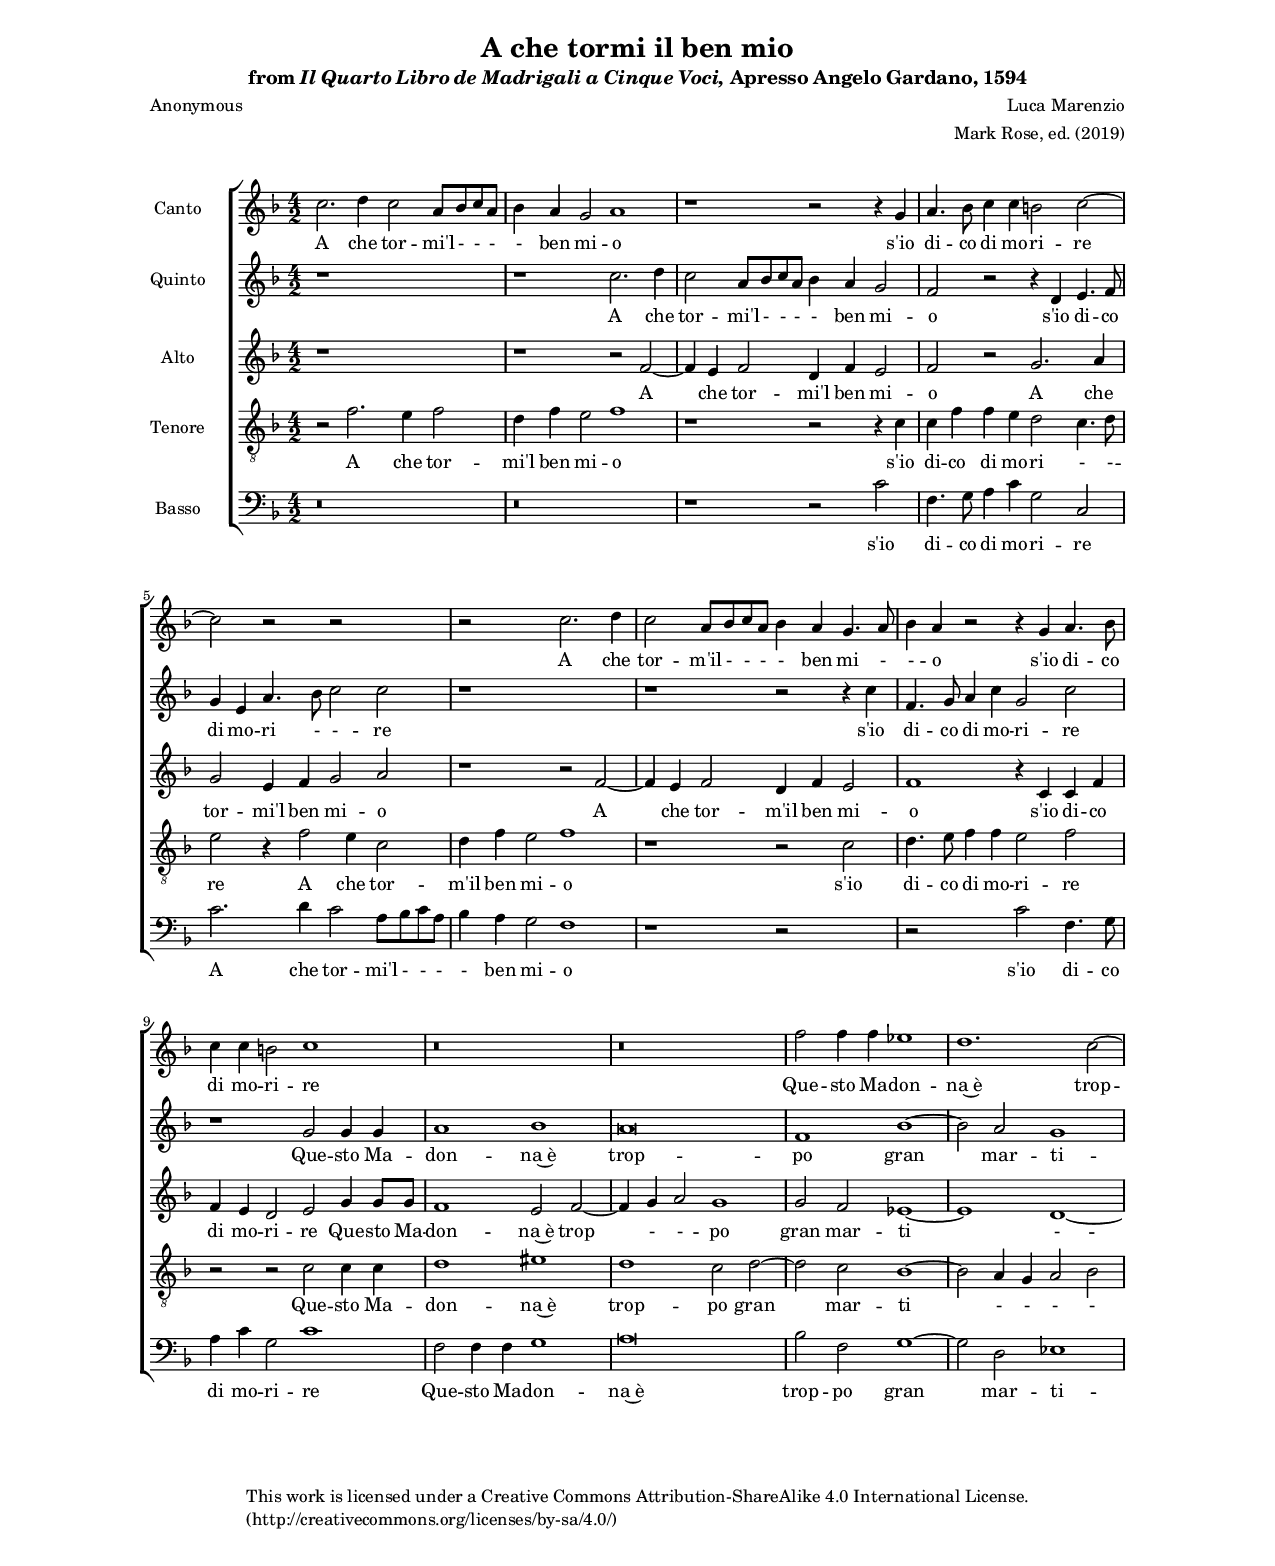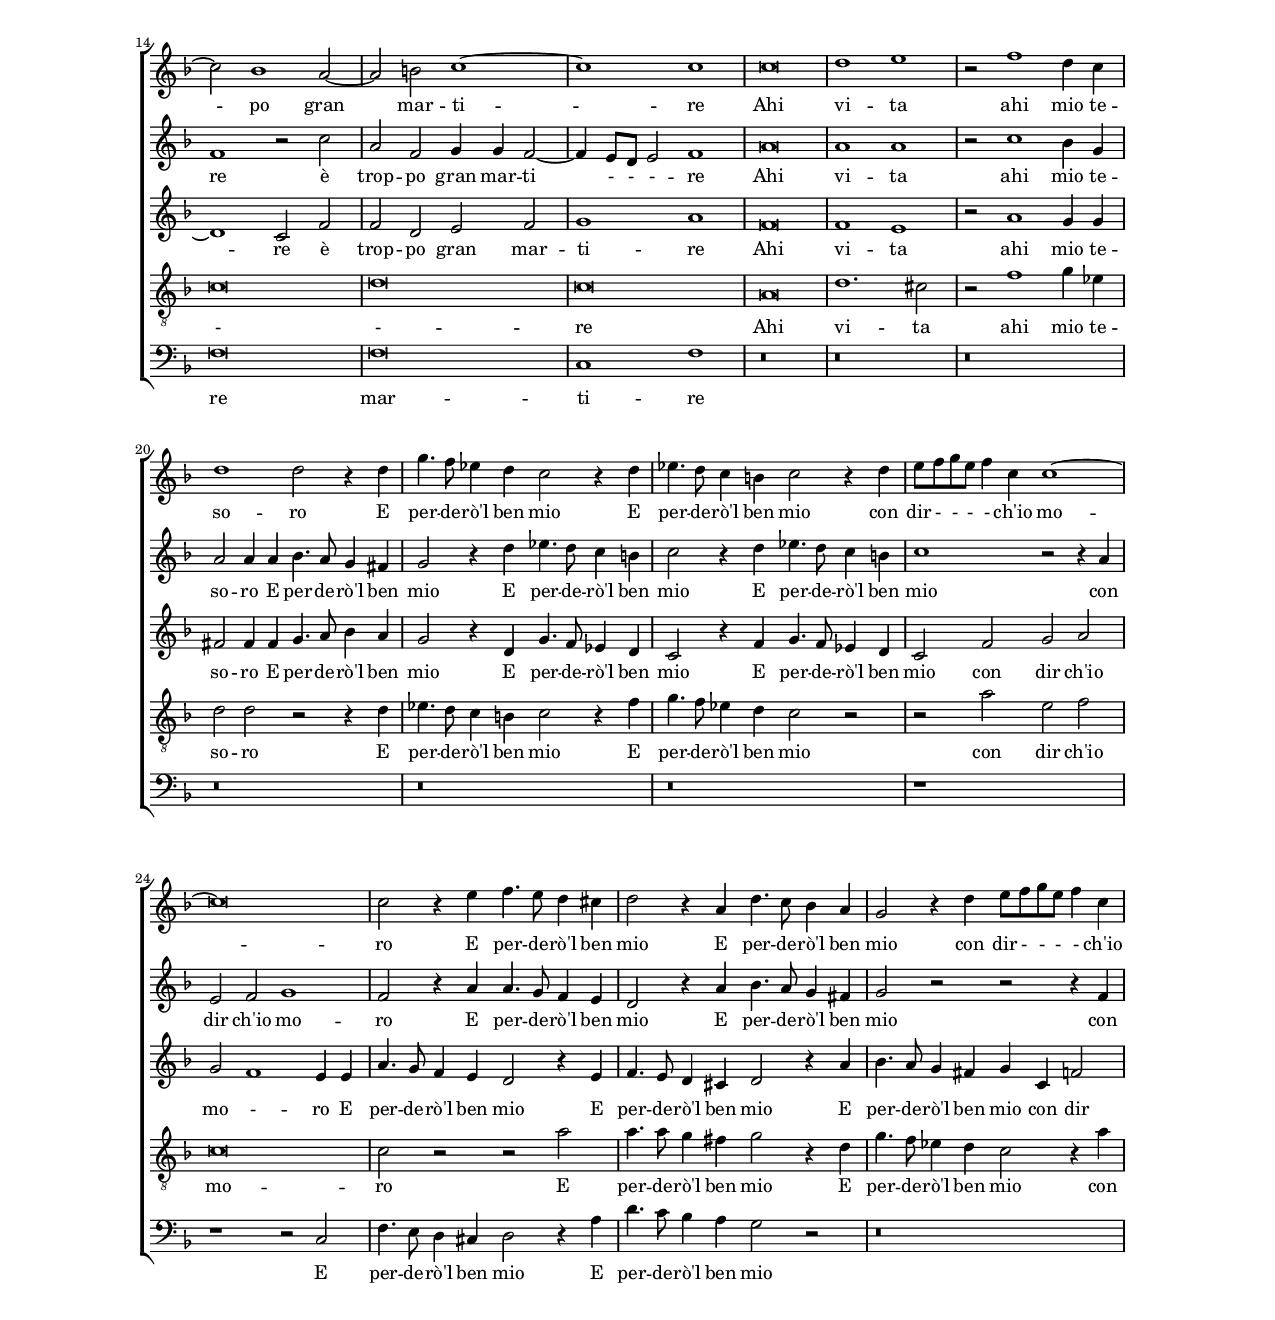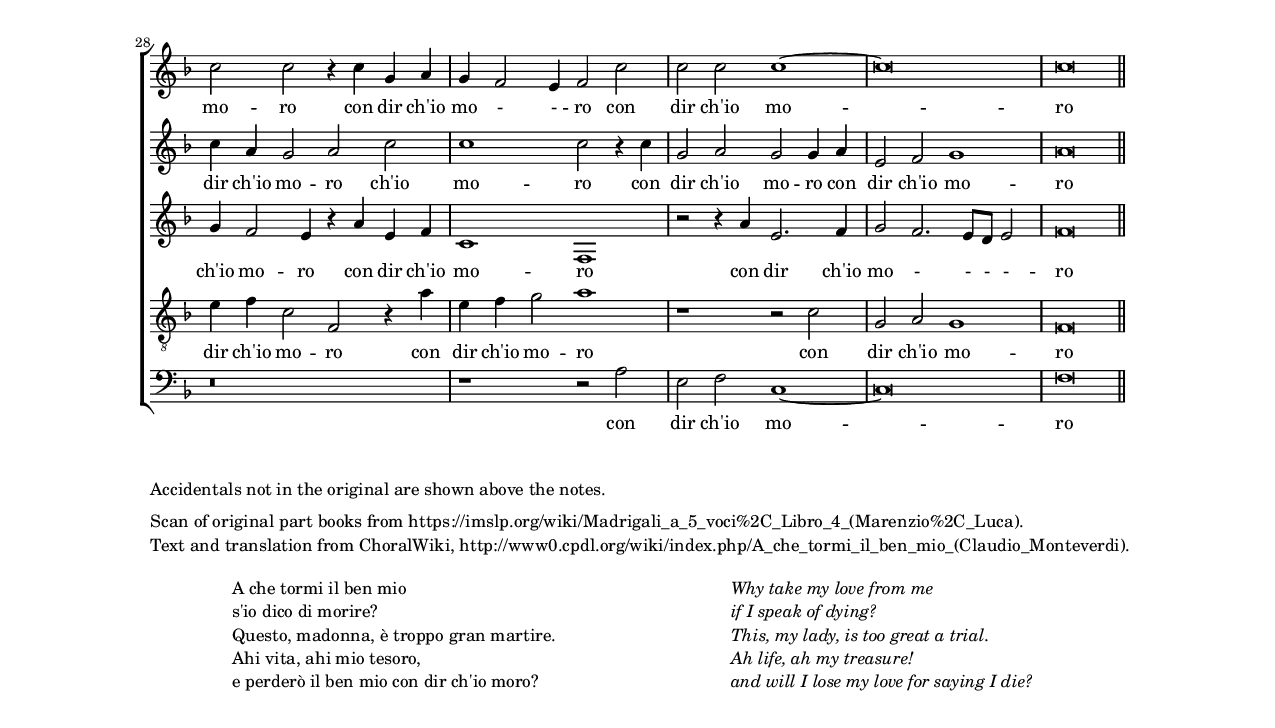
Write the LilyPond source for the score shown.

\language "english"

global = {
  \key f \major
  \time 4/2
}

ficta = { \once \set suggestAccidentals = ##t }

cantoNotes = {
  \transpose c' c'' {
    \set Staff.instrumentName = #"Canto  "

    \clef "treble"
    \relative c' {
      % line 1
      c2. d4 c2 a8 bf8 c8 a8 bf4 a4 g2 a1
      r1 r2 r4 g4 a4. bf8 c4 c4 b2 c1
      r2 r1*2 c2. d4 c2 a8 bf8 c8 a8

      % line 2
      bf4 a4 g4. a8 bf4 a4
      r2 r4 g4 a4. bf8 c4 c4 b2 c1
      r1*4 f2 f4 f4 ef1 d1. c1 bf1 a1 b2 c\breve c1 c\breve d1 e1
      r2 f1 d4 c4

      % line 3
      d1 d2
      r4 d4 g4. f8 ef4 d4 c2
      r4 d4 ef4. d8 c4 b4 c2
      r4 d4 e8 f8 g8 e8 f4 c4 c\breve. c2
      r4 e4 f4. e8 d4 cs4 d2
      r4 a4

      % line 4
      d4. c8 bf4 a4 g2
      r4 d'4 e8 f8 g8 e8 f4 c4 c2 c2
      r4 c4 g4 a4 g4 f2 e4 f2 c'2 c2 c2 c\breve. c\breve
    }
    \override Staff.BarLine.transparent = ##f
    \bar "||"
  }
}

cantoLyrics = \lyricmode {
  % line 1
  A che tor -- mi'l - - - - ben mi -- o
  s'io di -- co di mo -- ri -- re
  A che tor -- m'il - - - - ben mi - - -- o

  % line 2
  s'io di -- co di mo -- ri -- re
  Que -- sto Ma -- don -- na~è trop -- po gran mar -- ti -- re
  Ahi vi -- ta
  ahi mio te --

  % line 3
  so -- ro
  E per -- de -- rò'l ben mio
  E per -- de -- rò'l ben mio
  con dir - - - - ch'io mo -- ro
  E per -- de -- rò'l ben mio
  E

  % line 4
  per -- de -- rò'l ben mio
  con dir - - - - ch'io mo -- ro
  con dir ch'io mo - - -- ro
  con dir ch'io mo -- ro
}

altoNotes = {
  \transpose c' c'' {
    \set Staff.instrumentName = #"Alto  "

    \clef "treble"
    \relative c {
      % line 1
      r1*2 r1 r2 f2. e4 f2 d4 f4 e2 f2
      r2 g2. a4 g2 e4 f4 g2 a2
      r1 r2 f2. e4 f2 d4 f4 e2 f1
      r4 c4 c4 f4

      % line 2
      f4 e4 d2 e2 g4 g8 g8 % ! last 4 notes originally e1 r1 g2 g4 g4
      f1 e2 f2. g4 a2 g1 g2 f2 ef\breve d\breve c2
        f2 f2 d2 e2 f2 g1 a1 f\breve f1 e1
      r2 a1 g4 g4

      % line 3
      fs2 fs4 fs4 g4. a8 bf4 a4 g2
      r4 d4 g4. f8 ef4 d4 c2
      r4 f4 g4. f8 ef4 d4 c2 f2 g2 a2 g2 f1 e4 e4 a4. g8 f4 e4

      % line 4
      d2
      r4 e4 f4. e8 d4 cs4 d2
      r4 a'4 bf4. a8 g4 fs4 g4 c,4 f2 g4 f2 e4
      r4 a4 e4 f4 c1 f,1
      r2 r4 a'4 e2. f4 g2 f2. e8 d8 e2 f\breve
    }
  }
}

altoLyrics = \lyricmode {
  % line 1
  A che tor -- mi'l ben mi -- o
  A che tor -- mi'l ben mi -- o
  A che tor -- m'il ben mi -- o
  s'io di -- co

  % line 2
  di mo -- ri -- re
  Que -- sto Ma -- don -- na~è trop - - -- po gran mar -- ti - -- re
  è trop -- po gran mar -- ti -- re
  Ahi vi -- ta
  ahi mio te --

  % line 3
  so -- ro
  E per -- de -- rò'l ben mio
  E per -- de -- rò'l ben mio
  E per -- de -- rò'l ben mio
  con dir ch'io mo - -- ro
  E per -- de -- rò'l ben

  % line 4
  mio
  E per -- de -- rò'l ben mio
  E per -- de -- rò'l ben mio
  con dir ch'io mo -- ro
  con dir ch'io mo -- ro
  con dir ch'io mo - - - - -- ro
}

tenoreNotes = {
  \transpose c' c' {
    \set Staff.instrumentName = #"Tenore  "

    \clef "treble_8"
    \relative c' {
      % line 1
      r2 f2. e4 f2 d4 f4 e2 f1
      r1 r2 r4 c4 c4 f4 f4 e4 d2 c4. d8 e2
      r4 f2 e4 c2 d4 f4 e2 f1
      r1

      % line 2
      r2 c2 d4. e8 f4 f4 e2 f2
      r2 % Looks like r1 in the score
      r2 c2 c4 c4 d1 es1 d1 c2
        d1 % ! was: d1.
        c2 bf1. a4 g4 a2 bf2 c\breve
        d\breve c\breve
      %r1 % ! maybe a mark in the score?
      a\breve d1. cs2
      r2 f1 g4 ef4

      % line 3
      d2 d2
      r2 r4 d4 ef4. d8 c4 b4 c2
      r4 f4 g4. f8 ef4 d4 c2
      r2
      r2 a'2 e2 f2 c\breve c2
      r2
      r2 a'2 a4. a8 g4 fs4 g2
      r4 d4

      % line 4
      g4. f8 ef4 d4 c2
      r4 a'4 e4 f4 c2 f,2
      r4 a'4 e4 f4 g2 a1
      r1
      r2
      c,2 g2 a2 g1 f\breve
    }
  }
}

tenoreLyrics = \lyricmode {
  % line 1
  A che tor -- mi'l ben mi -- o
  s'io di -- co di mo -- ri - - -- re
  A che tor -- m'il ben mi -- o

  % line 2
  s'io di -- co di mo -- ri -- re
  Que -- sto Ma -- don -- na~è trop -- po gran mar -- ti - - - - - - -- re
  Ahi vi -- ta
  ahi mio te --

  % line 3
  so -- ro
  E per -- de -- rò'l ben mio
  E per -- de -- rò'l ben mio
  con dir ch'io mo -- ro
  E per -- de -- rò'l ben mio
  E

  % line 4
  per -- de -- rò'l ben mio
  con dir ch'io mo -- ro
  con dir ch'io mo -- ro
  con dir ch'io mo -- ro
}

bassoNotes = {
  \transpose c' c' {
    \set Staff.instrumentName = #"Basso  "

    \clef "bass"
    \relative c' {
      % line 1
      r1*4 r1 r2 c2 f,4. g8 a4 c4 g2 c,2 c'2. d4 c2 a8 bf8 c8 a8 bf4 a4 g2 f1
      r1 r1*2 c'2 f,4. g8
      
      % line 2
      a4 c4 g2 c1 f,2 f4 f4 g1 a\breve bf2 f2 g1. d2 ef1 f\breve f\breve
        c1 f1
      r1*12
      r1*2 r1 r2 c2 f4. e8 d4 cs4 d2
      r4 a'4 d4. c8

      % line 3
      bf4 a4 g2
      r2 r1*4 r1 r2 a2 e2 f2 c\breve. f\breve
    }
  }
}

bassoLyrics = \lyricmode {
  % line 1
  s'io di -- co di mo -- ri -- re
  A che tor -- mi'l - - - - ben mi -- o
  s'io di -- co

  % line 2
  di mo -- ri -- re
  Que -- sto Ma -- don -- na~è trop -- po gran mar -- ti -- re
  mar -- ti -- re
  E per -- de -- rò'l ben mio
  E per -- de --

  % line 3
  rò'l ben mio
  con dir ch'io mo -- ro
}

quintoNotes = {
  \transpose c' c' {
    \set Staff.instrumentName = #"Quinto  "

    \clef "treble"
    \relative c'' {
      % line 1
      r1*2 r1 c2. d4 c2 a8 bf8 c8 a8 bf4 a4 g2 f2
      r2 r4 d4 e4. f8 g4 e4 a4. bf8 c2 c2
      r1*2 r1 r2 r4 c4
      
      % line 2
      f,4. g8 a4 c4 g2 c2
      r1 g2 g4 g4 a1 bf1 a\breve f1 bf1. a2 g1 f1
      r2 c'2 a2 f2 g4 g4 f2. e8 d8 e2 f1 a\breve a1 a1

      % line 3
      r2 c1 bf4 g4 a2 a4 a4 bf4. a8 g4 fs4 g2
      r4 d'4 ef4. d8 c4 b4 c2
      r4 d4 ef4. d8 c4 b4 c1
      r2 r4 a4 e2 f2 g1 f2
      r4 a4

      % line 4
      a4. g8 f4 e4 d2
      r4 a'4 bf4. a8 g4 fs4 g2
      r2 r2 r4 f4 c'4 a4 g2 a2 c2 c1 c2
      r4 c4 g2 a2 g2 g4 a4 e2 f2 g1 a\breve
    }
  }
}

quintoLyrics = \lyricmode {
  % line 1
  A che tor -- mi'l - - - - ben mi -- o
  s'io di -- co di mo -- ri - - -- re
  s'io

  % line 2
  di -- co di mo -- ri -- re
  Que -- sto Ma -- don -- na~è trop -- po gran mar -- ti -- re
  è trop -- po gran mar -- ti - - - -- re
  Ahi vi -- ta

  % line 3
  ahi mio te -- so -- ro
  E per -- de -- rò'l ben mio
  E per -- de -- rò'l ben mio
  E per -- de -- rò'l ben mio
  con dir ch'io mo -- ro
  E

  % line 4
  per -- de -- rò'l ben mio
  E per -- de -- rò'l ben mio
  con dir ch'io mo -- ro
  ch'io mo -- ro
  con dir ch'io mo -- ro
  con dir ch'io mo -- ro
}

\header{
  title = "A che tormi il ben mio"
  subtitle = \markup { from \italic { Il Quarto Libro de Madrigali a Cinque Voci, } Apresso Angelo Gardano, 1594 }
  composer = "Luca Marenzio"
  arranger = "Mark Rose, ed. (2019)"
  poet = "Anonymous"
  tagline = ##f
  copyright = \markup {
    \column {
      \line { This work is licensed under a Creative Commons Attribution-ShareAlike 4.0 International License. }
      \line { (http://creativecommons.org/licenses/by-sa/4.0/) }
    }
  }
}

#(set-global-staff-size 15)

\paper {
  #(include-special-characters) % So we can use HTML entities.
  #(set-paper-size "letter")

  left-margin = 1\in
  right-margin = 1\in
  top-margin = 0.5\in
  bottom-margin = 0.5\in

  oddHeaderMarkup = \markup \null
  evenHeaderMarkup = \markup \null

  ragged-bottom = ##t
  system-system-spacing #'basic-distance = 15
}

\markup { \vspace #1 }

\score {
  \new ChoirStaff = choirStaff <<
    \new Voice = "cantoNotes" \with {
      \remove "Note_heads_engraver"
      \consists "Completion_heads_engraver"
      \remove "Rest_engraver"
      \consists "Completion_rest_engraver"
    } << \global \cantoNotes >>
    \new Lyrics = "cantoLyrics"
      \lyricsto cantoNotes { \cantoLyrics }

    \new Voice = "quintoNotes" \with {
      \remove "Note_heads_engraver"
      \consists "Completion_heads_engraver"
      \remove "Rest_engraver"
      \consists "Completion_rest_engraver"
    } << \global \quintoNotes >>
    \new Lyrics = "quintoLyrics"
      \lyricsto quintoNotes { \quintoLyrics }

    \new Voice = "altoNotes" \with {
      \remove "Note_heads_engraver"
      \consists "Completion_heads_engraver"
      \remove "Rest_engraver"
      \consists "Completion_rest_engraver"
    } << \global \altoNotes >>
    \new Lyrics = "altoLyrics" \lyricsto altoNotes { \altoLyrics }

    \new Voice = "tenoreNotes" \with {
      \remove "Note_heads_engraver"
      \consists "Completion_heads_engraver"
      \remove "Rest_engraver"
      \consists "Completion_rest_engraver"
    } << \global \tenoreNotes >>
    \new Lyrics = "tenoreLyrics" \lyricsto tenoreNotes { \tenoreLyrics }

    \new Voice = "bassoNotes" \with {
      \remove "Note_heads_engraver"
      \consists "Completion_heads_engraver"
      \remove "Rest_engraver"
      \consists "Completion_rest_engraver"
    } << \global \bassoNotes >>
    \new Lyrics = "bassoLyrics" \lyricsto bassoNotes { \bassoLyrics }
  >>

  \layout {
    \context {
      \Score

      % incipit should not start with a start delimiter
      \remove "System_start_delimiter_engraver"
    }

    \context {
      \Voice

      % no slurs
      \hide Slur

      % The command below can be commented out in
      % short scores, but especially for large scores you
      % will typically yield better line breaking and improve
      % overall spacing if you do not comment the command out.

      \remove "Forbid_line_break_engraver"
    }
  }
  \midi { }
}

\markuplist {
  \vspace #1
  \wordwrap-lines {
    Accidentals not in the original are shown above the notes.
  }
  \vspace #0.5
  \column {
    \line { Scan of original part books from https://imslp.org/wiki/Madrigali_a_5_voci%2C_Libro_4_(Marenzio%2C_Luca). }
    \line { Text and translation from ChoralWiki, http://www0.cpdl.org/wiki/index.php/A_che_tormi_il_ben_mio_(Claudio_Monteverdi). }
  }
  \vspace #1
}

\markup {
  \fill-line {
    \hspace #1
    \column {
      \line { A che tormi il ben mio }
      \line { s'io dico di morire? }
      \line { Questo, madonna, è troppo gran martire. }
      \line { Ahi vita, ahi mio tesoro, }
      \line { e perderò il ben mio con dir ch'io moro? }
    }
    \hspace #2
    \column \italic {
      \line { Why take my love from me }
      \line { if I speak of dying? }
      \line { This, my lady, is too great a trial. }
      \line { Ah life, ah my treasure! }
      \line { and will I lose my love for saying I die? }
    }
    \hspace #1
  }
}


\version "2.18.2"  % necessary for upgrading to future LilyPond versions.
